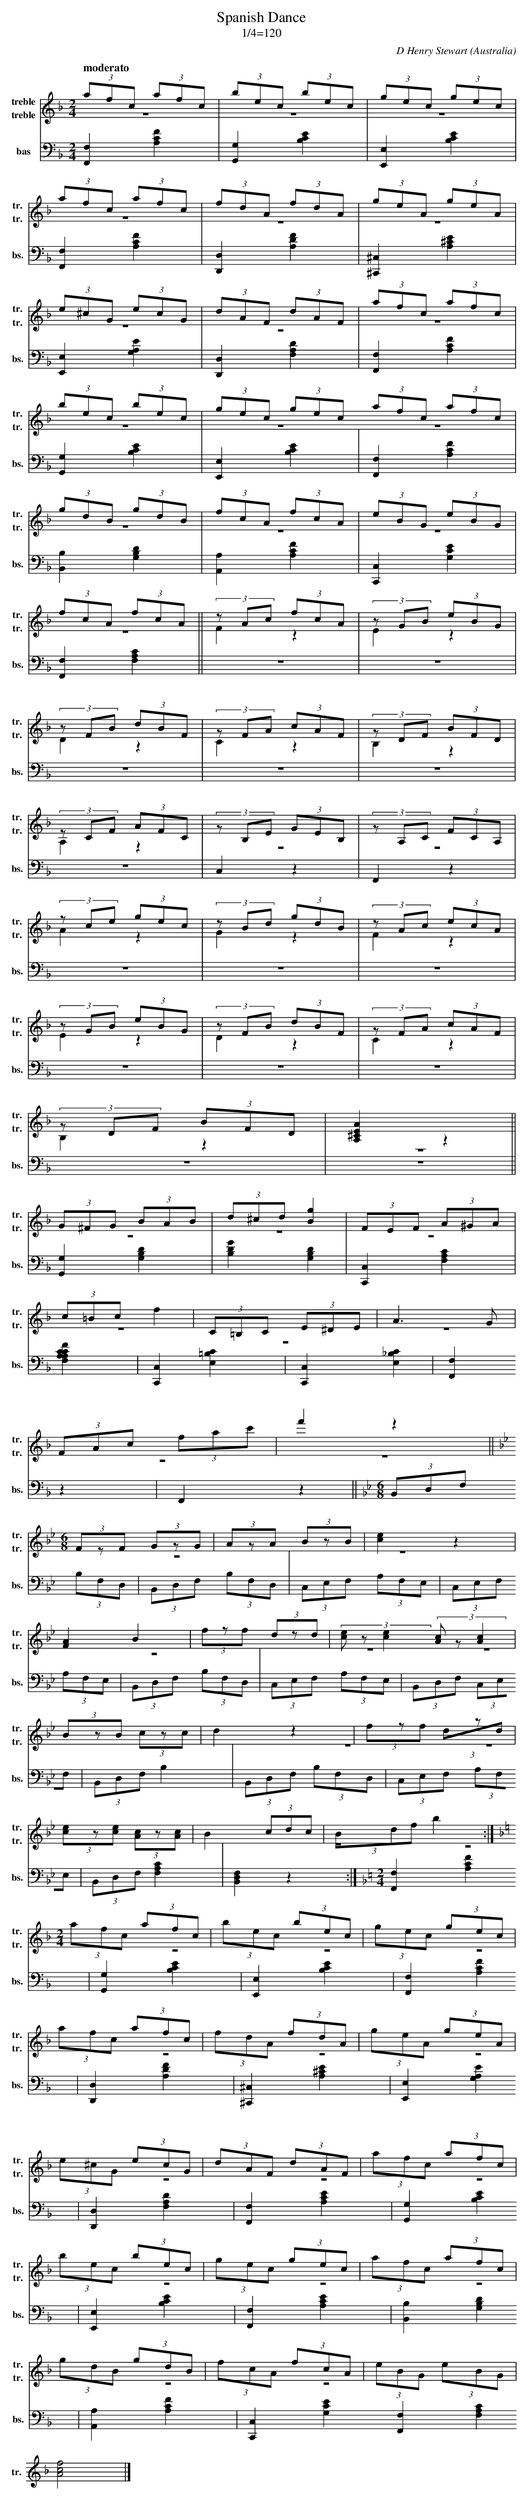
X:1
T:Spanish Dance
C:D Henry Stewart
O:Australia
L:1/4
M:2/4
T:1/4=120
Q:"moderato"
V:1 clef=treble octave=0 nm=treble snm=tr.
V:2 clef=treble octave=0 nm=treble snm=tr. merge
V:3 clef=bass octave=0 nm=bas snm=bs.
K:F
V:1
(3a/f/c/ (3a/f/c/|(3b/e/c/ (3b/e/c/ |(3g/e/c/ (3g/e/c/|
(3a/f/c/ (3a/f/c/ | (3f/d/A/ (3f/d/A/ | (3g/e/A/ (3g/e/A/ |
(3e/^c/G/ (3e/c/G/|(3 d/A/F/ (3 d/A/F/| (3a/f/c/ (3a/f/c/|
(3b/e/c/ (3b/e/c/|(3g/e/c/ (3g/e/c/ (3a/f/c/ (3a/f/c/|
(3g/d/B/ (3g/d/B/ |(3f/c/A/ (3f/c/A/ | (3e/B/G/ (3e/B/G/ |
(3f/c/A/ (3f/c/A/||(3z/A/c/ (3f/c/A/ | (3z/G/B/ (3e/B/G/ |
(3z/F/B/ (3d/B/F/ | (3z/F/A/ (3c/A/F/ | (3z/D/F/ (3B/F/D/ |
(3z/C/F/ (3A/F/C/| (3z/B,/E/ (3G/E/B,/ | (3z/A,/C/ (3F/C/A,/ |
(3z/c/e/ (3g/e/c/ | (3z/B/d/ (3g/d/B/ | (3z/A/c/ (3e/c/A/ |
(3z/G/B/ (3e/B/G/ | (3z/F/B/ (3d/B/F/ | (3z/F/A/ (3c/A/F/ |
(3z/D/F/ (3B/F/D/ | [^CEAA,]z ||
(3G/^F/G/ (3B/A/B/ |(3d/^c/d/ [gB]| (3F/E/F/ (3 A/^G/A/|
(3c/=B/c/f | (3C/=B,/C/ (3E/^D/E/| A3/2G/ |
(3F/A/c/ (3f/a/c'/ | f'z ||
[M:6/8][K:Bb]
(3F/z/F/ (3G/z/G/ | (3A/z/A/ (3B/z/B/ | [ce] z|
[FA] B |(3f/z/f/ (3d/z/d/| (3[ce]/z/[ce] (3[cA]/z/[cA] |
(3B/z/B/ (3c/z/c/ | d z 6/4 |  (3f/z/f/ (3d/z/d/ |
(3[ce]/z/[ce]/ (3[cA]/z/[cA]/ |B (3c/d/c/| (3B/d/f/ b:|
[M:2/4] [K:F]
(3a/f/c/ (3a/f/c/|(3b/e/c/ (3b/e/c/ |(3g/e/c/ (3g/e/c/|
(3a/f/c/ (3a/f/c/ | (3f/d/A/ (3f/d/A/ | (3g/e/A/ (3g/e/A/ |
(3e/^c/G/ (3e/c/G/|(3 d/A/F/ (3 d/A/F/| (3a/f/c/ (3a/f/c/|
(3b/e/c/ (3b/e/c/|(3g/e/c/ (3g/e/c/ |(3a/f/c/ (3a/f/c/|
(3g/d/B/ (3g/d/B/ |(3f/c/A/ (3f/c/A/ | (3e/B/G/ (3e/B/G/ |
[fAc]2 |]
V:2
z2|z2|z2|
z2|z2|z2|
z2|z2|z2|
z2|z2|z2|
z2|z2|z2|
z2|Fz|Ez|
Dz|Cz|B,z|
A,z|z2|z2|
Az|Gz|Fz|
Ez|Dz|Cz|
B,z|z2||
z2|z2|z2|
z2|z2|z2|
z2|z2||
[M:6/8]
z3|z3|
z3|z3
z3|z3|
z3|z3||
z2|z2|z2|
z2|z2|z2|
z2|z2|z2|
z2|z2|z2|
z2|z2|z2||
V:3
[K:F][F,,F,] [A,c,f,]| [G,G,,] [B,c,e,]|[E,E,,] [B,c,e,]|
[F,,F,] [A,c,f,]|[D,D,,] [A,d,f,]| [^C,^C,,] [A,^c,e,]|
[E,E,,] [G,A,e,]| [D,D,,] [F,A,d,]| [F,F,,] [A,c,f,]|
[G,G,,] [B,CE] | [E,E,,] [B,CE] | [F,F,,] [A,CF]|
[B,B,,] [G,B,D] |[A,A,,] [A,CF] | [C,,C,] [G,CE] |
[F,,F,] [F,A,C] || z2 |z2|
z2 | z2 | z2|
z2| C, z | F,,z |
z2 | z2| z2|
z2 |z2 |z2|
z2 | z2 ||
[G,G,,][G,B,D] | [B,DG][G,B,D] | [C,C,,][F,A,C] |
[FA,C}[F,A,C] | [C,C,,] [E,=B,C]| [C,C,,][E,_B,C]|
[F,F,,]z|F,,z||
[M:6/8][K:Bb]
(3B,,/D,/F,/ (3B,/F,/D,/ | (3B,,/D,/F,/ (3B,/F,/D,/|(3C,/E,/F,/ (3A,/F,/E,/|
(3C,/E,/F,/ (3A,/F,/E,/ |(3B,,/D,/F,/ (3B,/F,/D,/ |(3C,/E,/F,/ (3A,/F,/E,/|
(3B,,/D,/F,/ (3C,/E,/F,/ | (3B,,/D,/F,/ B, |(3B,,/D,/F,/ (3B,/F,/D,/|
(3C,/E,/F,/ (3,/A,/F,/E,/ | (3B,,/D,/F,/ [F,A,C] |  [B,,D,F,]z:|
[M:2/4][K:F]
[F,,F,] [A,c,f,]| [G,G,,] [B,c,e,]|[E,E,,] [B,c,e,]|
[F,,F,] [A,c,f,]|[D,D,,] [A,d,f,]| [^C,^C,,] [A,^c,e,]|
[E,E,,] [G,A,e,]| [D,D,,] [F,A,d,]| [F,F,,] [A,c,e,]|
[G,G,,] [B,CE] | [E,E,,] [B,CE] | [F,F,,] [A,CE]|
[B,B,,] [G,B,D] | [A,A,,] [A,CF]| [C,C,,] [G,CE|
[F,,F,] [F,A,C]|]
